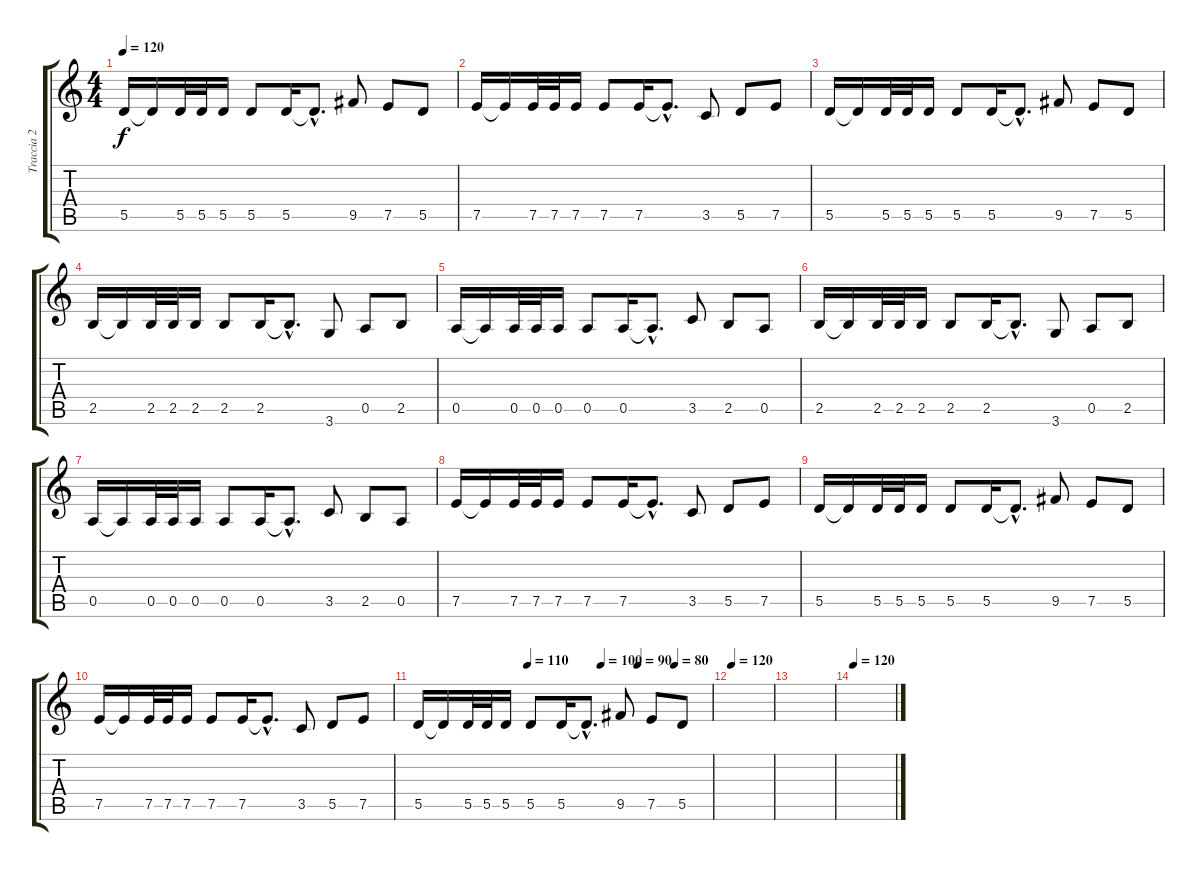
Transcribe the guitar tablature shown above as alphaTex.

\track ("Traccia 2" "Traccia 2") {instrument distortionguitar}
\staff {score tabs}
\tuning (E4 B3 G3 D3 A2 E2) {hide}
\ts (4 4)
\tempo 120
\clef g2
\ks c
5.5.16{dy f} 5.5{t}.16 5.5.32 5.5.32 5.5.16 5.5.8 5.5.16 5.5{hac t}.8{d} 9.5.8 7.5.8 5.5.8 |
7.5.16 7.5{t}.16 7.5.32 7.5.32 7.5.16 7.5.8 7.5.16 7.5{hac t}.8{d} 3.5.8 5.5.8 7.5.8 |
5.5.16 5.5{t}.16 5.5.32 5.5.32 5.5.16 5.5.8 5.5.16 5.5{hac t}.8{d} 9.5.8 7.5.8 5.5.8 |
2.5.16 2.5{t}.16 2.5.32 2.5.32 2.5.16 2.5.8 2.5.16 2.5{hac t}.8{d} 3.6.8 0.5.8 2.5.8 |
0.5.16 0.5{t}.16 0.5.32 0.5.32 0.5.16 0.5.8 0.5.16 0.5{hac t}.8{d} 3.5.8 2.5.8 0.5.8 |
2.5.16 2.5{t}.16 2.5.32 2.5.32 2.5.16 2.5.8 2.5.16 2.5{hac t}.8{d} 3.6.8 0.5.8 2.5.8 |
0.5.16 0.5{t}.16 0.5.32 0.5.32 0.5.16 0.5.8 0.5.16 0.5{hac t}.8{d} 3.5.8 2.5.8 0.5.8 |
7.5.16 7.5{t}.16 7.5.32 7.5.32 7.5.16 7.5.8 7.5.16 7.5{hac t}.8{d} 3.5.8 5.5.8 7.5.8 |
5.5.16 5.5{t}.16 5.5.32 5.5.32 5.5.16 5.5.8 5.5.16 5.5{hac t}.8{d} 9.5.8 7.5.8 5.5.8 |
7.5.16 7.5{t}.16 7.5.32 7.5.32 7.5.16 7.5.8 7.5.16 7.5{hac t}.8{d} 3.5.8 5.5.8 7.5.8 |
\tempo (110 0.375)
\tempo (100 0.625)
\tempo (90 0.75)
\tempo (80 0.875)
5.5.16 5.5{t}.16 5.5.32 5.5.32 5.5.16 5.5.8 5.5.16 5.5{hac t}.8{d} 9.5.8 7.5.8 5.5.8 |
\tempo 120
|
|
\tempo 120
